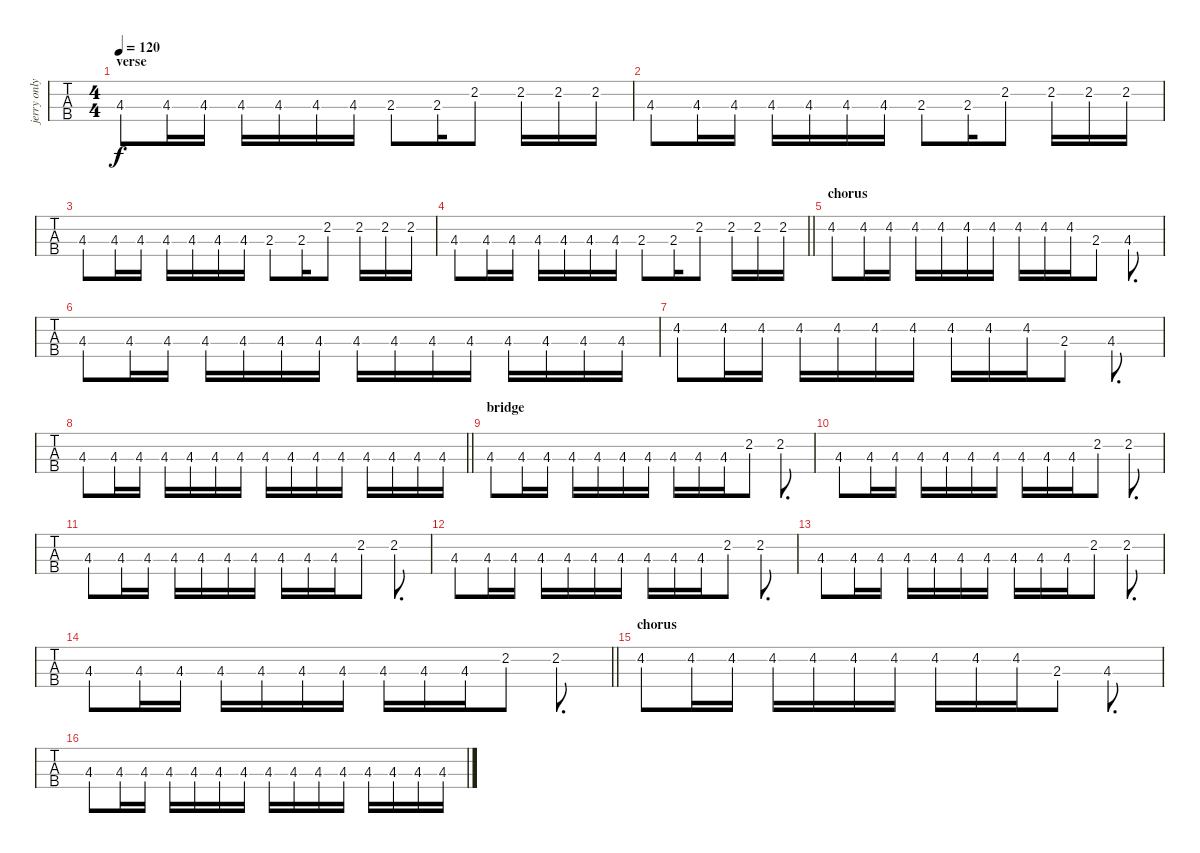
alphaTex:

\track ("jerry only: bass" "jerry only") {instrument electricbassfinger}
\staff {tabs}
\tuning (G2 D2 A1 E1) {hide}
\ts (4 4)
\section ("" "verse")
\tempo 120
\clef f4
\ks c
4.3.8{dy f} 4.3.16 4.3.16 4.3.16 4.3.16 4.3.16 4.3.16 2.3.8 2.3.16 2.2.8 2.2.16 2.2.16 2.2.16 |
4.3.8 4.3.16 4.3.16 4.3.16 4.3.16 4.3.16 4.3.16 2.3.8 2.3.16 2.2.8 2.2.16 2.2.16 2.2.16 |
4.3.8 4.3.16 4.3.16 4.3.16 4.3.16 4.3.16 4.3.16 2.3.8 2.3.16 2.2.8 2.2.16 2.2.16 2.2.16 |
\barLineRight lightlight
4.3.8 4.3.16 4.3.16 4.3.16 4.3.16 4.3.16 4.3.16 2.3.8 2.3.16 2.2.8 2.2.16 2.2.16 2.2.16 |
\section ("" "chorus")
4.2.8 4.2.16 4.2.16 4.2.16 4.2.16 4.2.16 4.2.16 4.2.16 4.2.16 4.2.16 2.3.8 4.3.8{d} |
4.3.8 4.3.16 4.3.16 4.3.16 4.3.16 4.3.16 4.3.16 4.3.16 4.3.16 4.3.16 4.3.16 4.3.16 4.3.16 4.3.16 4.3.16 |
4.2.8 4.2.16 4.2.16 4.2.16 4.2.16 4.2.16 4.2.16 4.2.16 4.2.16 4.2.16 2.3.8 4.3.8{d} |
\barLineRight lightlight
4.3.8 4.3.16 4.3.16 4.3.16 4.3.16 4.3.16 4.3.16 4.3.16 4.3.16 4.3.16 4.3.16 4.3.16 4.3.16 4.3.16 4.3.16 |
\section ("" "bridge")
4.3.8 4.3.16 4.3.16 4.3.16 4.3.16 4.3.16 4.3.16 4.3.16 4.3.16 4.3.16 2.2.8 2.2.8{d} |
4.3.8 4.3.16 4.3.16 4.3.16 4.3.16 4.3.16 4.3.16 4.3.16 4.3.16 4.3.16 2.2.8 2.2.8{d} |
4.3.8 4.3.16 4.3.16 4.3.16 4.3.16 4.3.16 4.3.16 4.3.16 4.3.16 4.3.16 2.2.8 2.2.8{d} |
4.3.8 4.3.16 4.3.16 4.3.16 4.3.16 4.3.16 4.3.16 4.3.16 4.3.16 4.3.16 2.2.8 2.2.8{d} |
4.3.8 4.3.16 4.3.16 4.3.16 4.3.16 4.3.16 4.3.16 4.3.16 4.3.16 4.3.16 2.2.8 2.2.8{d} |
\barLineRight lightlight
4.3.8 4.3.16 4.3.16 4.3.16 4.3.16 4.3.16 4.3.16 4.3.16 4.3.16 4.3.16 2.2.8 2.2.8{d} |
\section ("" "chorus")
4.2.8 4.2.16 4.2.16 4.2.16 4.2.16 4.2.16 4.2.16 4.2.16 4.2.16 4.2.16 2.3.8 4.3.8{d} |
4.3.8 4.3.16 4.3.16 4.3.16 4.3.16 4.3.16 4.3.16 4.3.16 4.3.16 4.3.16 4.3.16 4.3.16 4.3.16 4.3.16 4.3.16
